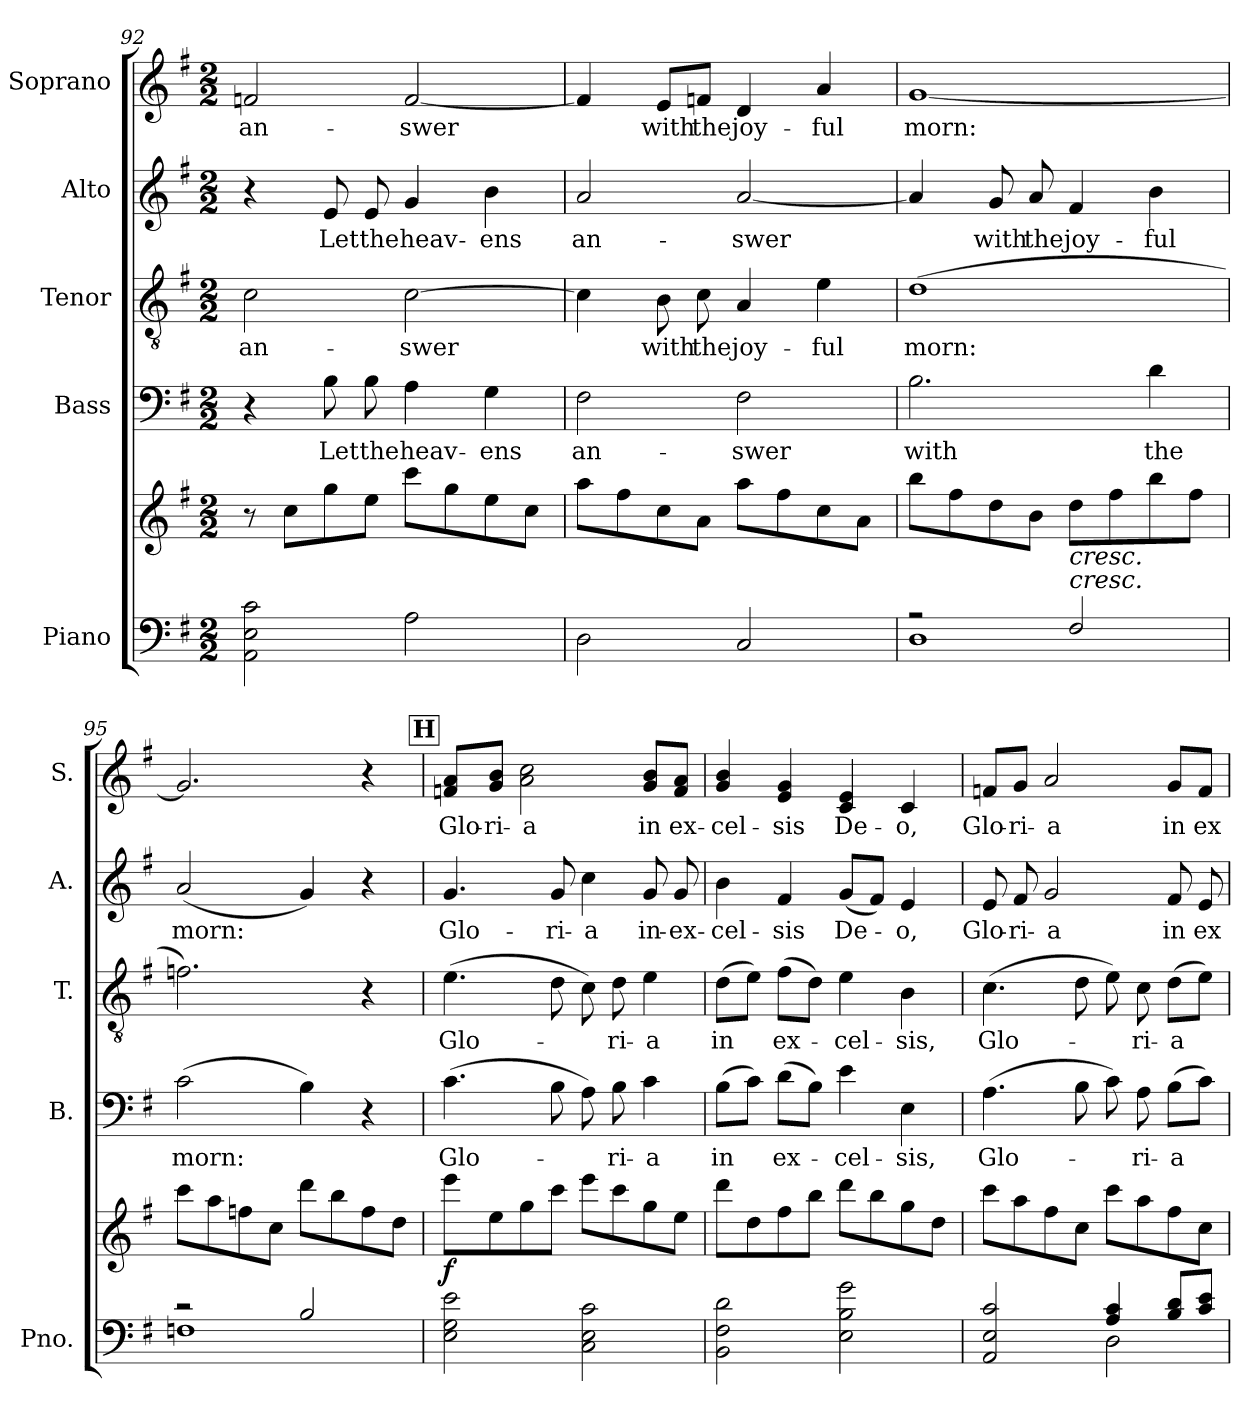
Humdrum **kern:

**kern	**kern	**dynam	**kern	**text	**kern	**text	**kern	**text	**kern	**text
*part5	*part5	*part5	*part4	*part4	*part3	*part3	*part2	*part2	*part1	*part1
*staff6	*staff5	*staff5/6	*staff4	*staff4	*staff3	*staff3	*staff2	*staff2	*staff1	*staff1
*I"Piano	*	*	*I"Bass	*	*I"Tenor	*	*I"Alto	*	*I"Soprano	*
*I'Pno.	*	*	*I'B.	*	*I'T.	*	*I'A.	*	*I'S.	*
*clefF4	*clefG2	*	*clefF4	*	*clefGv2	*	*clefG2	*	*clefG2	*
*	*	*	*	*	*	*	*	*	*ITrd-4c-7	*
*k[f#]	*k[f#]	*	*k[f#]	*	*k[f#]	*	*k[f#]	*	*k[f#c#]	*
*M2/2	*M2/2	*	*M2/2	*	*M2/2	*	*M2/2	*	*M2/2	*
=92	=92	=92	=92	=92	=92	=92	=92	=92	=92	=92
2AA\ 2E\ 2c\	8r	.	4r	.	2c\	an-	4r	.	2ccni/	an-
.	8cc\L	.	.	.	.	.	.	.	.	.
.	8gg\	.	8B\	Let	.	.	8e/	Let	.	.
.	8ee\J	.	8B\	the	.	.	8e/	the	.	.
2A\	8ccc\L	.	4A\	heav-	[2c\	-swer	4g/	heav-	[2cci/	-swer
.	8gg\	.	.	.	.	.	.	.	.	.
.	8ee\	.	4G\	-ens	.	.	4b\	-ens	.	.
.	8cc\J	.	.	.	.	.	.	.	.	.
!!LO:PB:g=z
=93	=93	=93	=93	=93	=93	=93	=93	=93	=93	=93
2D\	8aa\L	.	2F#\	an-	4c\]	.	2a/	an-	4cci/]	.
.	8ff#\	.	.	.	.	.	.	.	.	.
.	8cc\	.	.	.	8B\	with	.	.	8bi/L	with
.	8a\J	.	.	.	8c\	the	.	.	8ccni/J	the
2C/	8aa\L	.	2F#\	-swer	4A/	joy-	[2a/	-swer	4ai/	joy-
.	8ff#\	.	.	.	.	.	.	.	.	.
.	8cc\	.	.	.	4e\	-ful	.	.	4eei/	-ful
.	8a\J	.	.	.	.	.	.	.	.	.
=94	=94	=94	=94	=94	=94	=94	=94	=94	=94	=94
*^	*	*	*	*	*	*	*	*	*	*
2r	1D	8bb\L	.	2.B\	with	(1d	morn:	4a/]	.	[1ddi	morn:
.	.	8ff#\	.	.	.	.	.	.	.	.	.
.	.	8dd\	.	.	.	.	.	8g/	with	.	.
.	.	8b\J	.	.	.	.	.	8a/	the	.	.
!LO:TX:a:i:t=cresc.	!	!	!	!	!	!	!	!	!	!	!
!	!	!	!LO:HP:b	!	!	!	!	!	!	!	!
2F#/	.	8dd\L	<	.	.	.	.	4f#/	joy-	.	.
.	.	8ff#\	.	.	.	.	.	.	.	.	.
.	.	8bb\	.	4d\	the	.	.	4b\	-ful	.	.
.	.	8ff#\J	.	.	.	.	.	.	.	.	.
=95	=95	=95	=95	=95	=95	=95	=95	=95	=95	=95	=95
2r	1Fn	8ccc\L	.	(2c\	morn:	2.fn\)	.	(2a/	morn:	2.ddi/]	.
.	.	8aa\	.	.	.	.	.	.	.	.	.
.	.	8ffn\	.	.	.	.	.	.	.	.	.
.	.	8cc\J	.	.	.	.	.	.	.	.	.
2B/	.	8ddd\L	.	4B\)	.	.	.	4g/)	.	.	.
.	.	8bb\	.	.	.	.	.	.	.	.	.
.	.	8ff\	.	4r	.	4r	.	4r	.	4r	.
.	.	8dd\J	.	.	.	.	.	.	.	.	.
*v	*v	*	*	*	*	*	*	*	*	*	*
!!LO:REH:place=s1:a:B:fs=16:t=H
=96	=96	=96	=96	=96	=96	=96	=96	=96	=96	=96
!	!	!LO:DY:b	!	!	!	!	!	!	!	!
2E\ 2G\ 2e\	8eee\L	f	(4.c\	Glo-	(4.e\	Glo-	4.g/	Glo-	8ccni/ 8eei/L	Glo-
.	8ee\	[	.	.	.	.	.	.	8ddi/ 8ff#i/J	-ri-
.	8gg\	.	.	.	.	.	.	.	2eei\ 2ggi\	-a
.	8ccc\J	.	8B\	.	8d\	.	8g/	-ri-	.	.
2C\ 2E\ 2c\	8eee\L	.	8A\)	.	8c\)	.	4cc\	-a	.	.
.	8ccc\	.	8B\	-ri-	8d\	-ri-	.	.	.	.
.	8gg\	.	4c\	-a	4e\	-a	8g/	in-	8ddi/ 8ff#i/L	in
.	8ee\J	.	.	.	.	.	8g/	-ex-	8cci/ 8eei/J	ex-
!!LO:LB:g=z
=97	=97	=97	=97	=97	=97	=97	=97	=97	=97	=97
2BB\ 2F#\ 2d\	8ddd\L	.	(8B\L	in	(8d\L	in	4b\	-cel-	4ddi/ 4ff#i/	-cel-
.	8dd\	.	8c\J)	.	8e\J)	.	.	.	.	.
.	8ff#\	.	(8d\L	ex-	(8f#\L	ex-	4f#/	-sis	4bi/ 4ddi/	-sis
.	8bb\J	.	8B\J)	.	8d\J)	.	.	.	.	.
2E\ 2B\ 2g\	8ddd\L	.	4e\	-cel-	4e\	-cel-	(8g/L	De-	4gi/ 4bi/	De-
.	8bb\	.	.	.	.	.	8f#/J)	.	.	.
.	8gg\	.	4E\	-sis,	4B\	-sis,	4e/	-o,	4gi/	-o,
.	8dd\J	.	.	.	.	.	.	.	.	.
=98	=98	=98	=98	=98	=98	=98	=98	=98	=98	=98
*^	*	*	*	*	*	*	*	*	*	*
2AA/ 2E/ 2c/	2ryy	8ccc\L	.	(4.A\	Glo-	(4.c\	Glo-	8e/	Glo-	8ccni/L	Glo-
.	.	8aa\	.	.	.	.	.	8f#/	-ri-	8ddi/J	-ri-
.	.	8ff#\	.	.	.	.	.	2g/	-a	2eei/	-a
.	.	8cc\J	.	8B\	.	8d\	.	.	.	.	.
4A/ 4c/	2D\	8ccc\L	.	8c\)	.	8e\)	.	.	.	.	.
.	.	8aa\	.	8A\	-ri-	8c\	-ri-	.	.	.	.
8B/ 8d/L	.	8ff#\	.	(8B\L	-a	(8d\L	-a	8f#/	in	8ddi/L	in
8c/ 8e/J	.	8cc\J	.	8c\J)	.	8e\J)	.	8e/	ex-	8cci/J	ex-
*v	*v	*	*	*	*	*	*	*	*	*	*
=	=	=	=	=	=	=	=	=	=	=
*-	*-	*-	*-	*-	*-	*-	*-	*-	*-	*-
